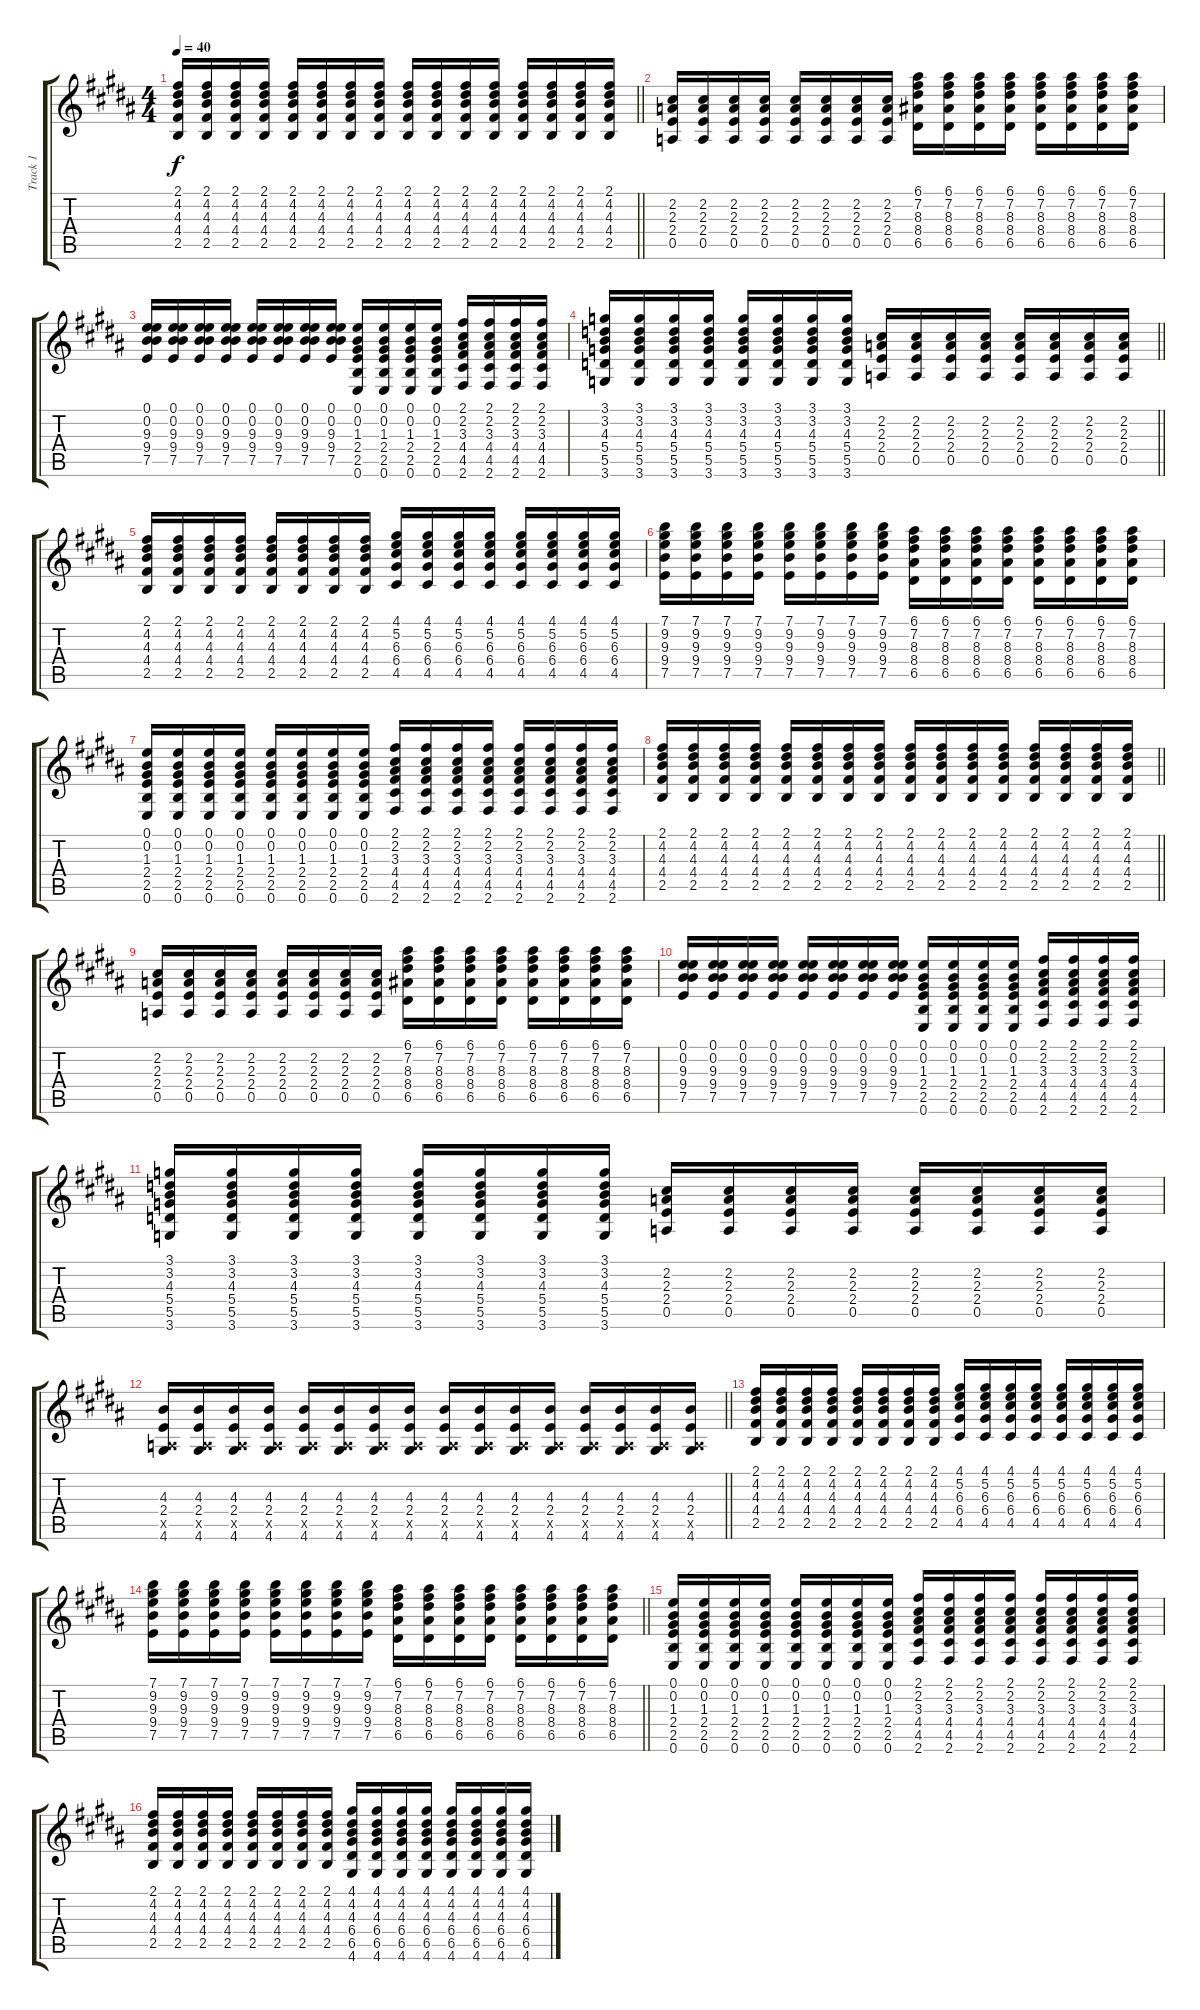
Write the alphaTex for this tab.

\track ("Track 1" "Track 1") {instrument acousticguitarsteel}
\staff {score tabs}
\tuning (E4 B3 G3 D3 A2 E2) {hide}
\ts (4 4)
\tempo 40
\clef g2
\barLineRight lightlight
\ks b
(2.1 4.2 4.3 4.4 2.5).16{dy f} (2.1 4.2 4.3 4.4 2.5).16 (2.1 4.2 4.3 4.4 2.5).16 (2.1 4.2 4.3 4.4 2.5).16 (2.1 4.2 4.3 4.4 2.5).16 (2.1 4.2 4.3 4.4 2.5).16 (2.1 4.2 4.3 4.4 2.5).16 (2.1 4.2 4.3 4.4 2.5).16 (2.1 4.2 4.3 4.4 2.5).16 (2.1 4.2 4.3 4.4 2.5).16 (2.1 4.2 4.3 4.4 2.5).16 (2.1 4.2 4.3 4.4 2.5).16 (2.1 4.2 4.3 4.4 2.5).16 (2.1 4.2 4.3 4.4 2.5).16 (2.1 4.2 4.3 4.4 2.5).16 (2.1 4.2 4.3 4.4 2.5).16 |
(2.2 2.3 2.4 0.5).16 (2.2 2.3 2.4 0.5).16 (2.2 2.3 2.4 0.5).16 (2.2 2.3 2.4 0.5).16 (2.2 2.3 2.4 0.5).16 (2.2 2.3 2.4 0.5).16 (2.2 2.3 2.4 0.5).16 (2.2 2.3 2.4 0.5).16 (6.1 7.2 8.3 8.4 6.5).16 (6.1 7.2 8.3 8.4 6.5).16 (6.1 7.2 8.3 8.4 6.5).16 (6.1 7.2 8.3 8.4 6.5).16 (6.1 7.2 8.3 8.4 6.5).16 (6.1 7.2 8.3 8.4 6.5).16 (6.1 7.2 8.3 8.4 6.5).16 (6.1 7.2 8.3 8.4 6.5).16 |
(0.1 0.2 9.3 9.4 7.5).16 (0.1 0.2 9.3 9.4 7.5).16 (0.1 0.2 9.3 9.4 7.5).16 (0.1 0.2 9.3 9.4 7.5).16 (0.1 0.2 9.3 9.4 7.5).16 (0.1 0.2 9.3 9.4 7.5).16 (0.1 0.2 9.3 9.4 7.5).16 (0.1 0.2 9.3 9.4 7.5).16 (0.1 0.2 1.3 2.4 2.5 0.6).16 (0.1 0.2 1.3 2.4 2.5 0.6).16 (0.1 0.2 1.3 2.4 2.5 0.6).16 (0.1 0.2 1.3 2.4 2.5 0.6).16 (2.1 2.2 3.3 4.4 4.5 2.6).16 (2.1 2.2 3.3 4.4 4.5 2.6).16 (2.1 2.2 3.3 4.4 4.5 2.6).16 (2.1 2.2 3.3 4.4 4.5 2.6).16 |
\barLineRight lightlight
(3.1 3.2 4.3 5.4 5.5 3.6).16 (3.1 3.2 4.3 5.4 5.5 3.6).16 (3.1 3.2 4.3 5.4 5.5 3.6).16 (3.1 3.2 4.3 5.4 5.5 3.6).16 (3.1 3.2 4.3 5.4 5.5 3.6).16 (3.1 3.2 4.3 5.4 5.5 3.6).16 (3.1 3.2 4.3 5.4 5.5 3.6).16 (3.1 3.2 4.3 5.4 5.5 3.6).16 (2.2 2.3 2.4 0.5).16 (2.2 2.3 2.4 0.5).16 (2.2 2.3 2.4 0.5).16 (2.2 2.3 2.4 0.5).16 (2.2 2.3 2.4 0.5).16 (2.2 2.3 2.4 0.5).16 (2.2 2.3 2.4 0.5).16 (2.2 2.3 2.4 0.5).16 |
(2.1 4.2 4.3 4.4 2.5).16 (2.1 4.2 4.3 4.4 2.5).16 (2.1 4.2 4.3 4.4 2.5).16 (2.1 4.2 4.3 4.4 2.5).16 (2.1 4.2 4.3 4.4 2.5).16 (2.1 4.2 4.3 4.4 2.5).16 (2.1 4.2 4.3 4.4 2.5).16 (2.1 4.2 4.3 4.4 2.5).16 (4.1 5.2 6.3 6.4 4.5).16 (4.1 5.2 6.3 6.4 4.5).16 (4.1 5.2 6.3 6.4 4.5).16 (4.1 5.2 6.3 6.4 4.5).16 (4.1 5.2 6.3 6.4 4.5).16 (4.1 5.2 6.3 6.4 4.5).16 (4.1 5.2 6.3 6.4 4.5).16 (4.1 5.2 6.3 6.4 4.5).16 |
(7.1 9.2 9.3 9.4 7.5).16 (7.1 9.2 9.3 9.4 7.5).16 (7.1 9.2 9.3 9.4 7.5).16 (7.1 9.2 9.3 9.4 7.5).16 (7.1 9.2 9.3 9.4 7.5).16 (7.1 9.2 9.3 9.4 7.5).16 (7.1 9.2 9.3 9.4 7.5).16 (7.1 9.2 9.3 9.4 7.5).16 (6.1 7.2 8.3 8.4 6.5).16 (6.1 7.2 8.3 8.4 6.5).16 (6.1 7.2 8.3 8.4 6.5).16 (6.1 7.2 8.3 8.4 6.5).16 (6.1 7.2 8.3 8.4 6.5).16 (6.1 7.2 8.3 8.4 6.5).16 (6.1 7.2 8.3 8.4 6.5).16 (6.1 7.2 8.3 8.4 6.5).16 |
(0.1 0.2 1.3 2.4 2.5 0.6).16 (0.1 0.2 1.3 2.4 2.5 0.6).16 (0.1 0.2 1.3 2.4 2.5 0.6).16 (0.1 0.2 1.3 2.4 2.5 0.6).16 (0.1 0.2 1.3 2.4 2.5 0.6).16 (0.1 0.2 1.3 2.4 2.5 0.6).16 (0.1 0.2 1.3 2.4 2.5 0.6).16 (0.1 0.2 1.3 2.4 2.5 0.6).16 (2.1 2.2 3.3 4.4 4.5 2.6).16 (2.1 2.2 3.3 4.4 4.5 2.6).16 (2.1 2.2 3.3 4.4 4.5 2.6).16 (2.1 2.2 3.3 4.4 4.5 2.6).16 (2.1 2.2 3.3 4.4 4.5 2.6).16 (2.1 2.2 3.3 4.4 4.5 2.6).16 (2.1 2.2 3.3 4.4 4.5 2.6).16 (2.1 2.2 3.3 4.4 4.5 2.6).16 |
\barLineRight lightlight
(2.1 4.2 4.3 4.4 2.5).16 (2.1 4.2 4.3 4.4 2.5).16 (2.1 4.2 4.3 4.4 2.5).16 (2.1 4.2 4.3 4.4 2.5).16 (2.1 4.2 4.3 4.4 2.5).16 (2.1 4.2 4.3 4.4 2.5).16 (2.1 4.2 4.3 4.4 2.5).16 (2.1 4.2 4.3 4.4 2.5).16 (2.1 4.2 4.3 4.4 2.5).16 (2.1 4.2 4.3 4.4 2.5).16 (2.1 4.2 4.3 4.4 2.5).16 (2.1 4.2 4.3 4.4 2.5).16 (2.1 4.2 4.3 4.4 2.5).16 (2.1 4.2 4.3 4.4 2.5).16 (2.1 4.2 4.3 4.4 2.5).16 (2.1 4.2 4.3 4.4 2.5).16 |
(2.2 2.3 2.4 0.5).16 (2.2 2.3 2.4 0.5).16 (2.2 2.3 2.4 0.5).16 (2.2 2.3 2.4 0.5).16 (2.2 2.3 2.4 0.5).16 (2.2 2.3 2.4 0.5).16 (2.2 2.3 2.4 0.5).16 (2.2 2.3 2.4 0.5).16 (6.1 7.2 8.3 8.4 6.5).16 (6.1 7.2 8.3 8.4 6.5).16 (6.1 7.2 8.3 8.4 6.5).16 (6.1 7.2 8.3 8.4 6.5).16 (6.1 7.2 8.3 8.4 6.5).16 (6.1 7.2 8.3 8.4 6.5).16 (6.1 7.2 8.3 8.4 6.5).16 (6.1 7.2 8.3 8.4 6.5).16 |
(0.1 0.2 9.3 9.4 7.5).16 (0.1 0.2 9.3 9.4 7.5).16 (0.1 0.2 9.3 9.4 7.5).16 (0.1 0.2 9.3 9.4 7.5).16 (0.1 0.2 9.3 9.4 7.5).16 (0.1 0.2 9.3 9.4 7.5).16 (0.1 0.2 9.3 9.4 7.5).16 (0.1 0.2 9.3 9.4 7.5).16 (0.1 0.2 1.3 2.4 2.5 0.6).16 (0.1 0.2 1.3 2.4 2.5 0.6).16 (0.1 0.2 1.3 2.4 2.5 0.6).16 (0.1 0.2 1.3 2.4 2.5 0.6).16 (2.1 2.2 3.3 4.4 4.5 2.6).16 (2.1 2.2 3.3 4.4 4.5 2.6).16 (2.1 2.2 3.3 4.4 4.5 2.6).16 (2.1 2.2 3.3 4.4 4.5 2.6).16 |
(3.1 3.2 4.3 5.4 5.5 3.6).16 (3.1 3.2 4.3 5.4 5.5 3.6).16 (3.1 3.2 4.3 5.4 5.5 3.6).16 (3.1 3.2 4.3 5.4 5.5 3.6).16 (3.1 3.2 4.3 5.4 5.5 3.6).16 (3.1 3.2 4.3 5.4 5.5 3.6).16 (3.1 3.2 4.3 5.4 5.5 3.6).16 (3.1 3.2 4.3 5.4 5.5 3.6).16 (2.2 2.3 2.4 0.5).16 (2.2 2.3 2.4 0.5).16 (2.2 2.3 2.4 0.5).16 (2.2 2.3 2.4 0.5).16 (2.2 2.3 2.4 0.5).16 (2.2 2.3 2.4 0.5).16 (2.2 2.3 2.4 0.5).16 (2.2 2.3 2.4 0.5).16 |
\barLineRight lightlight
(4.3 2.4 0.5{x} 4.6).16 (4.3 2.4 0.5{x} 4.6).16 (4.3 2.4 0.5{x} 4.6).16 (4.3 2.4 0.5{x} 4.6).16 (4.3 2.4 0.5{x} 4.6).16 (4.3 2.4 0.5{x} 4.6).16 (4.3 2.4 0.5{x} 4.6).16 (4.3 2.4 0.5{x} 4.6).16 (4.3 2.4 0.5{x} 4.6).16 (4.3 2.4 0.5{x} 4.6).16 (4.3 2.4 0.5{x} 4.6).16 (4.3 2.4 0.5{x} 4.6).16 (4.3 2.4 0.5{x} 4.6).16 (4.3 2.4 0.5{x} 4.6).16 (4.3 2.4 0.5{x} 4.6).16 (4.3 2.4 0.5{x} 4.6).16 |
(2.1 4.2 4.3 4.4 2.5).16 (2.1 4.2 4.3 4.4 2.5).16 (2.1 4.2 4.3 4.4 2.5).16 (2.1 4.2 4.3 4.4 2.5).16 (2.1 4.2 4.3 4.4 2.5).16 (2.1 4.2 4.3 4.4 2.5).16 (2.1 4.2 4.3 4.4 2.5).16 (2.1 4.2 4.3 4.4 2.5).16 (4.1 5.2 6.3 6.4 4.5).16 (4.1 5.2 6.3 6.4 4.5).16 (4.1 5.2 6.3 6.4 4.5).16 (4.1 5.2 6.3 6.4 4.5).16 (4.1 5.2 6.3 6.4 4.5).16 (4.1 5.2 6.3 6.4 4.5).16 (4.1 5.2 6.3 6.4 4.5).16 (4.1 5.2 6.3 6.4 4.5).16 |
\barLineRight lightlight
(7.1 9.2 9.3 9.4 7.5).16 (7.1 9.2 9.3 9.4 7.5).16 (7.1 9.2 9.3 9.4 7.5).16 (7.1 9.2 9.3 9.4 7.5).16 (7.1 9.2 9.3 9.4 7.5).16 (7.1 9.2 9.3 9.4 7.5).16 (7.1 9.2 9.3 9.4 7.5).16 (7.1 9.2 9.3 9.4 7.5).16 (6.1 7.2 8.3 8.4 6.5).16 (6.1 7.2 8.3 8.4 6.5).16 (6.1 7.2 8.3 8.4 6.5).16 (6.1 7.2 8.3 8.4 6.5).16 (6.1 7.2 8.3 8.4 6.5).16 (6.1 7.2 8.3 8.4 6.5).16 (6.1 7.2 8.3 8.4 6.5).16 (6.1 7.2 8.3 8.4 6.5).16 |
(0.1 0.2 1.3 2.4 2.5 0.6).16 (0.1 0.2 1.3 2.4 2.5 0.6).16 (0.1 0.2 1.3 2.4 2.5 0.6).16 (0.1 0.2 1.3 2.4 2.5 0.6).16 (0.1 0.2 1.3 2.4 2.5 0.6).16 (0.1 0.2 1.3 2.4 2.5 0.6).16 (0.1 0.2 1.3 2.4 2.5 0.6).16 (0.1 0.2 1.3 2.4 2.5 0.6).16 (2.1 2.2 3.3 4.4 4.5 2.6).16 (2.1 2.2 3.3 4.4 4.5 2.6).16 (2.1 2.2 3.3 4.4 4.5 2.6).16 (2.1 2.2 3.3 4.4 4.5 2.6).16 (2.1 2.2 3.3 4.4 4.5 2.6).16 (2.1 2.2 3.3 4.4 4.5 2.6).16 (2.1 2.2 3.3 4.4 4.5 2.6).16 (2.1 2.2 3.3 4.4 4.5 2.6).16 |
(2.1 4.2 4.3 4.4 2.5).16 (2.1 4.2 4.3 4.4 2.5).16 (2.1 4.2 4.3 4.4 2.5).16 (2.1 4.2 4.3 4.4 2.5).16 (2.1 4.2 4.3 4.4 2.5).16 (2.1 4.2 4.3 4.4 2.5).16 (2.1 4.2 4.3 4.4 2.5).16 (2.1 4.2 4.3 4.4 2.5).16 (4.1 4.2 4.3 6.4 6.5 4.6).16 (4.1 4.2 4.3 6.4 6.5 4.6).16 (4.1 4.2 4.3 6.4 6.5 4.6).16 (4.1 4.2 4.3 6.4 6.5 4.6).16 (4.1 4.2 4.3 6.4 6.5 4.6).16 (4.1 4.2 4.3 6.4 6.5 4.6).16 (4.1 4.2 4.3 6.4 6.5 4.6).16 (4.1 4.2 4.3 6.4 6.5 4.6).16
